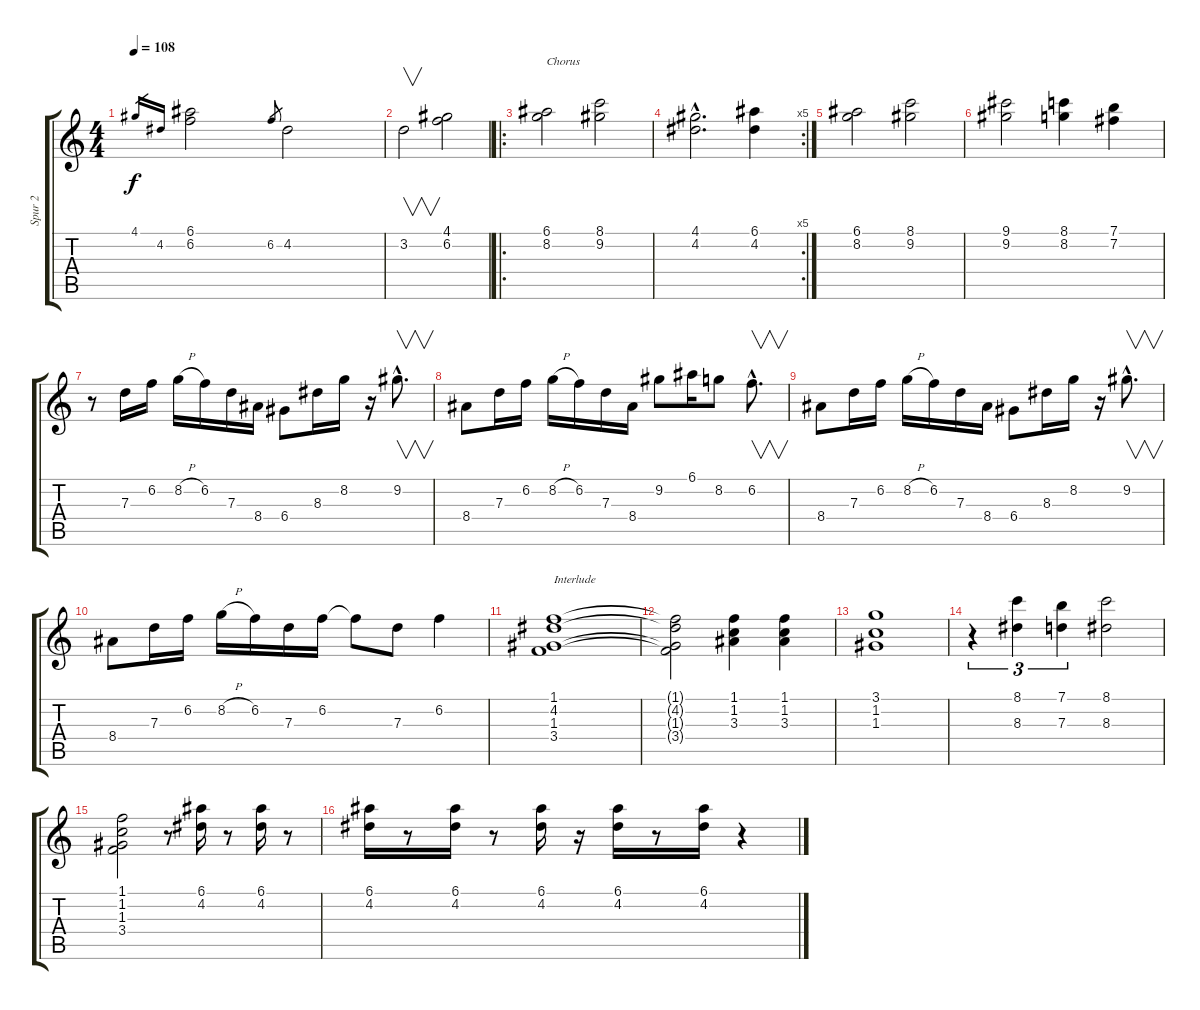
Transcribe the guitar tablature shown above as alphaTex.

\track ("Spur 2" "Spur 2") {instrument overdrivenguitar}
\staff {score tabs}
\tuning (E4 B3 G3 D3 A2 E2) {hide}
\ts (4 4)
\tempo 108
\clef g2
\ks c
4.1.16{gr dy f} 4.2.16{gr} (6.1 6.2).2 6.2.8{gr} 4.2.2 |
3.2.2{v} (4.1 6.2).2 |
\ro
(6.1 8.2).2{txt "Chorus"} (8.1 9.2).2 |
\rc 5
(4.1{hac} 4.2{hac}).2{d} (6.1 4.2).4 |
(6.1 8.2).2 (8.1 9.2).2 |
(9.1 9.2).2 (8.1 8.2).4 (7.1 7.2).4 |
r.8 7.3.16 6.2.16 8.2{h}.16 6.2.16 7.3.16 8.4.16 6.4.8 8.3.16 8.2.16 r.16 9.2{hac}.8{v d} |
8.4.8 7.3.16 6.2.16 8.2{h}.16 6.2.16 7.3.16 8.4.16 9.2.8 6.1.16 8.2.8 6.2{hac}.8{v d} |
8.4.8 7.3.16 6.2.16 8.2{h}.16 6.2.16 7.3.16 8.4.16 6.4.8 8.3.16 8.2.16 r.16 9.2{hac}.8{v d} |
8.4.8 7.3.16 6.2.16 8.2{h}.16 6.2.16 7.3.16 6.2.16 6.2{t}.8 7.3.8 6.2.4 |
(1.1 4.2 1.3 3.4).1{txt "Interlude"} |
(1.1{t} 4.2{t} 1.3{t} 3.4{t}).2 (1.1 1.2 3.3).4 (1.1 1.2 3.3).4 |
(3.1 1.2 1.3).1 |
r.4{tu (3 2)} (8.1 8.3).4{tu (3 2)} (7.1 7.3).4{tu (3 2)} (8.1 8.3).2 |
(1.1 1.2 1.3 3.4).2 r.8 (6.1 4.2).16 r.8 (6.1 4.2).16 r.8 |
(6.1 4.2).16 r.8 (6.1 4.2).16 r.8 (6.1 4.2).16 r.16 (6.1 4.2).16 r.8 (6.1 4.2).16 r.4
